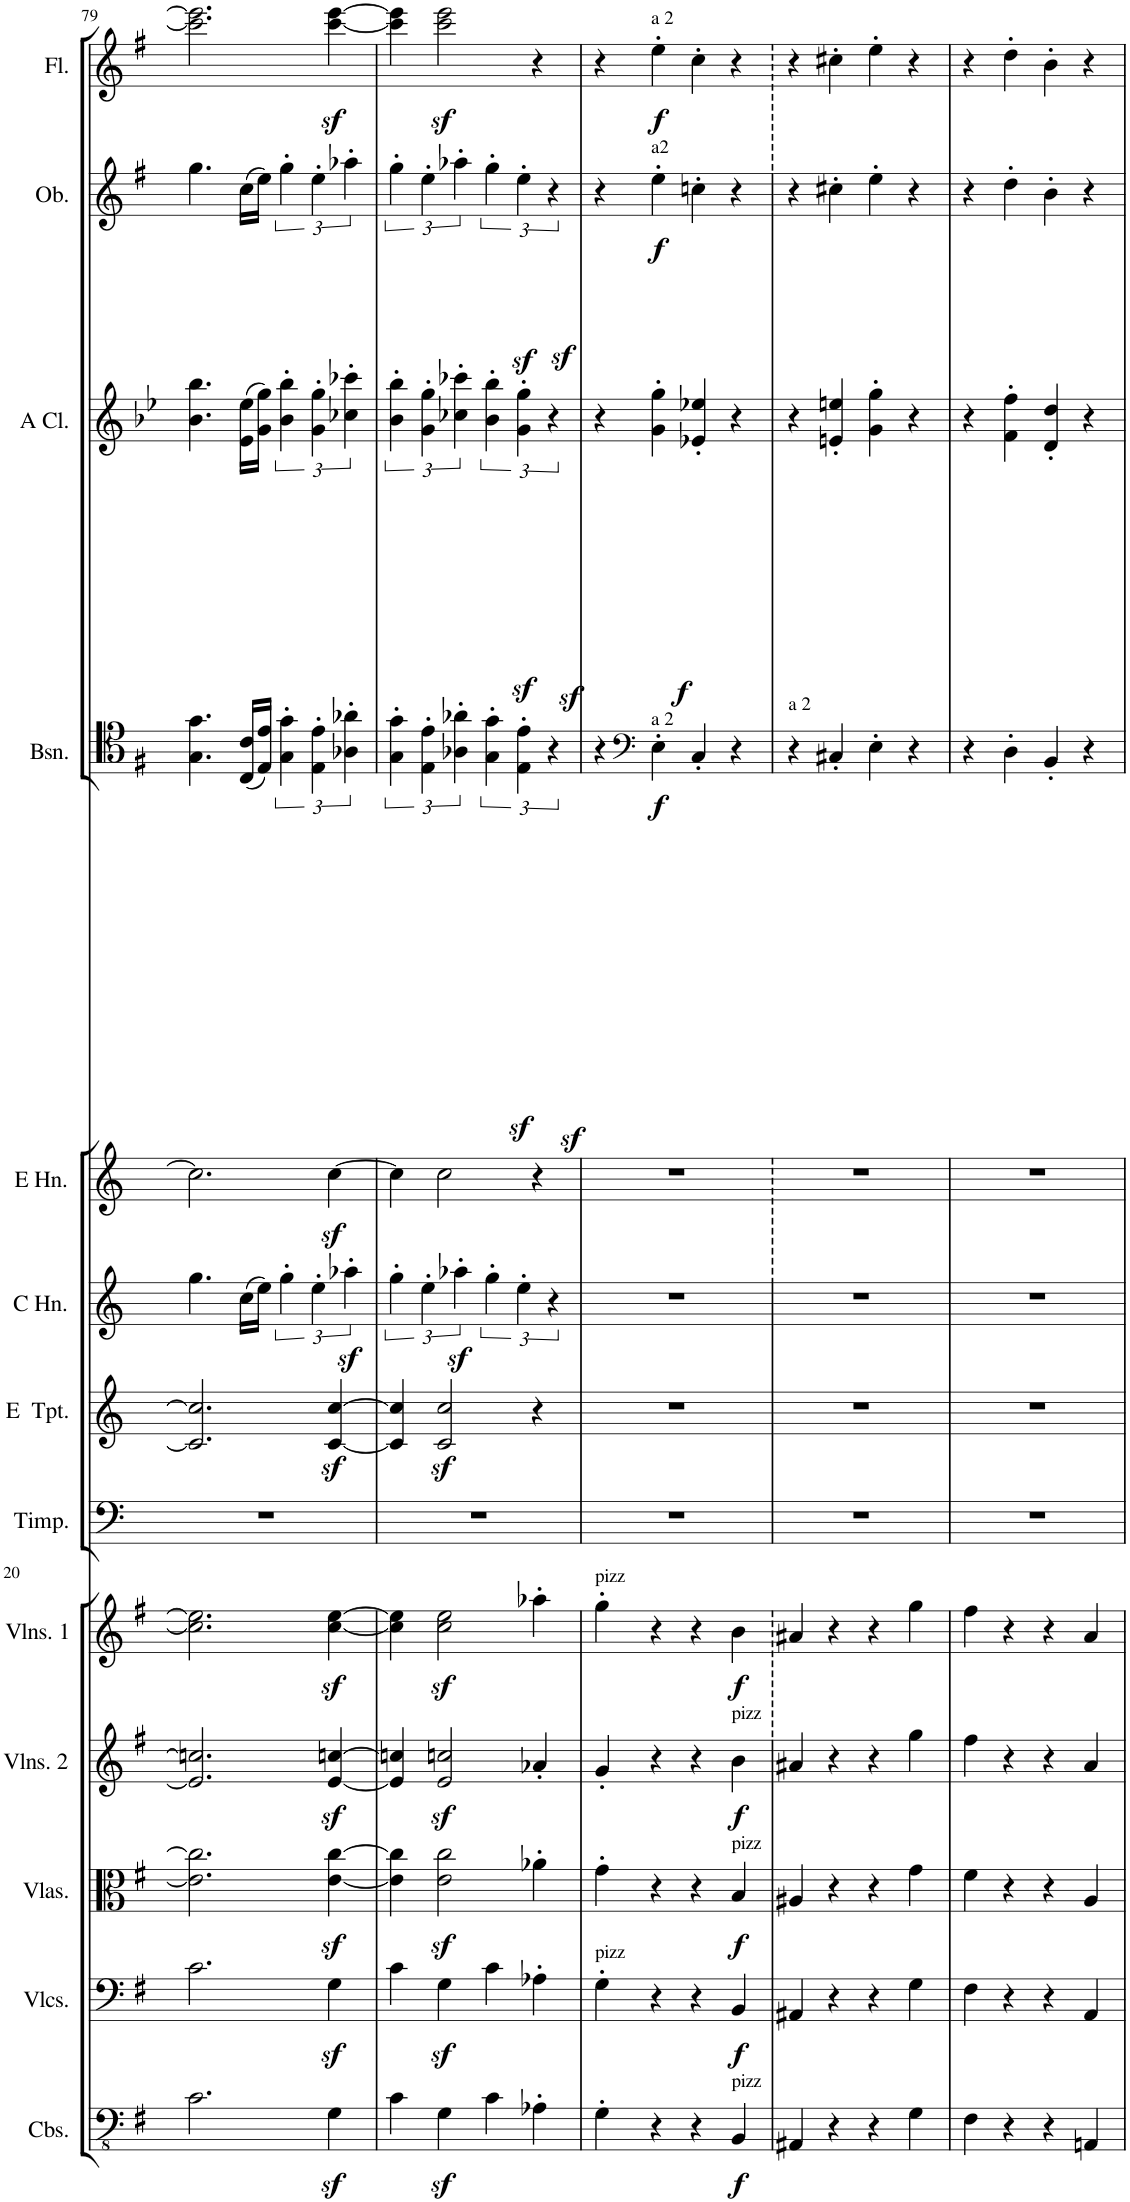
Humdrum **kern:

**kern	**dynam	**kern	**dynam	**kern	**dynam	**kern	**dynam	**kern	**dynam	**kern	**kern	**kern	**kern	**kern	**dynam	**kern	**dynam	**kern	**dynam	**kern	**dynam
*part13	*part13	*part12	*part12	*part11	*part11	*part10	*part10	*part9	*part9	*part8	*part7	*part6	*part5	*part4	*part4	*part3	*part3	*part2	*part2	*part1	*part1
*staff13	*staff13	*staff12	*staff12	*staff11	*staff11	*staff10	*staff10	*staff9	*staff9	*staff8	*staff7	*staff6	*staff5	*staff4	*staff4	*staff3	*staff3	*staff2	*staff2	*staff1	*staff1
*I"Contrabasses	*	*I"Violoncellos	*	*I"Violas	*	*I"Violins 2	*	*I"Violins 1	*	*I"Timpani in B and E	*I"Trumpet 1 2 in E	*I"Horn 3 4  in C	*I"Horn 1 2 in E	*I"Bassoon 1 2	*	*I"A Clarinet 1 2	*	*I"Oboe 1 2	*	*I"Flute 1 2	*
*I'Cbs.	*	*I'Vlcs.	*	*I'Vlas.	*	*I'Vlns. 2	*	*I'Vlns. 1	*	*I'Timp.	*	*	*	*I'Bsn.	*	*I'A Cl.	*	*I'Ob.	*	*I'Fl.	*
!!LO:PB:g=z
*clefFv4	*	*clefF4	*	*clefC3	*	*clefG2	*	*clefG2	*	*clefF4	*clefG2	*clefG2	*clefG2	*clefC4	*	*clefG2	*	*clefG2	*	*clefG2	*
*	*	*	*	*	*	*	*	*	*	*	*Trd-2c-4	*Trd4c7	*Trd5c8	*	*	*Trd2c3	*	*	*	*	*
*k[f#]	*	*k[f#]	*	*k[f#]	*	*k[f#]	*	*k[f#]	*	*k[]	*k[]	*k[]	*k[]	*k[f#]	*	*k[b-e-]	*	*k[f#]	*	*k[f#]	*
*M4/4	*	*M4/4	*	*M4/4	*	*M4/4	*	*M4/4	*	*M4/4	*M4/4	*M4/4	*M4/4	*M4/4	*	*M4/4	*	*M4/4	*	*M4/4	*
*met(c|)	*	*met(c|)	*	*met(c|)	*	*met(c|)	*	*met(c|)	*	*met(c|)	*met(c|)	*met(c|)	*met(c|)	*met(c|)	*	*met(c|)	*	*met(c|)	*	*met(c|)	*
=79	=79	=79	=79	=79	=79	=79	=79	=79	=79	=79	=79	=79	=79	=79	=79	=79	=79	=79	=79	=79	=79
2.C\	.	2.c\	.	2.e\] 2.cc\]	.	2.e/] 2.ccn/]	.	2.cc\] 2.ee\]	.	1r	2.c/] 2.cc/]	4.gg\	2.cc\]	4.G\ 4.g\	.	4.b-\ 4.bb-\	.	4.gg\	.	2.ccc\] 2.eee\]	.
.	.	.	.	.	.	.	.	.	.	.	.	(16cc\LL	.	(16C/ 16c/LL	.	(16e-\ 16ee-\LL	.	(16cc\LL	.	.	.
.	.	.	.	.	.	.	.	.	.	.	.	16ee\JJ)	.	16E/ 16e/JJ)	.	16g\ 16gg\JJ)	.	16ee\JJ)	.	.	.
.	.	.	.	.	.	.	.	.	.	.	.	6gg'\	.	6G\' 6g\'	.	6b-\' 6bb-\'	.	6gg'\	.	.	.
.	.	.	.	.	.	.	.	.	.	.	.	6ee'\	.	6E\' 6e\'	.	6g\' 6gg\'	.	6ee'\	.	.	.
4GGz<\	.	4Gz<\	.	[4e\z< [4cc\z<	.	[4e/z< [4ccn/z<	.	[4cc\z< [4ee\z<	.	.	[4c/z< [4cc/z<	.	[4ccz<\	.	.	.	.	.	.	[4ccc\z< [4eee\z<	.
.	.	.	.	.	.	.	.	.	.	.	.	6aa-Xz<'\	.	6A-X\z<' 6a-X\z<'	.	6cc-X\z<' 6ccc-X\z<'	.	6aa-Xz<'\	.	.	.
=80	=80	=80	=80	=80	=80	=80	=80	=80	=80	=80	=80	=80	=80	=80	=80	=80	=80	=80	=80	=80	=80
4C\	.	4c\	.	4e\] 4cc\]	.	4e/] 4ccn/]	.	4cc\] 4ee\]	.	1r	4c/] 4cc/]	6gg'\	4cc\]	6G\' 6g\'	.	6b-\' 6bb-\'	.	6gg'\	.	4ccc\] 4eee\]	.
.	.	.	.	.	.	.	.	.	.	.	.	6ee'\	.	6E\' 6e\'	.	6g\' 6gg\'	.	6ee'\	.	.	.
4GGz<\	.	4Gz<\	.	2e\z< 2cc\z<	.	2e/z< 2ccn/z<	.	2cc\z< 2ee\z<	.	.	2c/z< 2cc/z<	.	2cc\	.	.	.	.	.	.	2ccc\z< 2eee\z<	.
.	.	.	.	.	.	.	.	.	.	.	.	6aa-Xz<'\	.	6A-X\z<' 6a-X\z<'	.	6cc-X\z<' 6ccc-X\z<'	.	6aa-Xz<'\	.	.	.
4C\	.	4c\	.	.	.	.	.	.	.	.	.	6gg'\	.	6G\' 6g\'	.	6b-\' 6bb-\'	.	6gg'\	.	.	.
.	.	.	.	.	.	.	.	.	.	.	.	6ee'\	.	6E\' 6e\'	.	6g\' 6gg\'	.	6ee'\	.	.	.
4AA-X'\	.	4A-X'\	.	4a-X'\	.	4a-X'/	.	4aa-X'\	.	.	4r	.	4r	.	.	.	.	.	.	4r	.
.	.	.	.	.	.	.	.	.	.	.	.	6r	.	6r	.	6r	.	6r	.	.	.
=81	=81	=81	=81	=81	=81	=81	=81	=81	=81	=81	=81	=81	=81	=81	=81	=81	=81	=81	=81	=81	=81
!	!	!	!	!	!	!	!	!LO:TX:a:t=pizz	!	!	!	!	!	!	!	!	!	!	!	!	!
!	!	!LO:TX:a:t=pizz	!	!	!	!	!	!	!	!	!	!	!	!	!	!	!	!	!	!	!
4GG'\	.	4G'\	.	4g'\	.	4g'/	.	4gg'\	.	1r	1r	1r	1r	4r	.	4r	.	4r	.	4r	.
*	*	*	*	*	*	*	*	*	*	*	*	*	*	*clefF4	*	*	*	*	*	*	*
!	!	!	!	!	!	!	!	!	!	!	!	!	!	!	!	!	!	!	!	!LO:TX:a:t=a 2	!
!	!	!	!	!	!	!	!	!	!	!	!	!	!	!	!	!	!	!LO:TX:a:t=a2	!	!	!
!	!	!	!	!	!	!	!	!	!	!	!	!	!	!LO:TX:a:t=a 2	!	!	!	!	!	!	!
!	!	!	!	!	!	!	!	!	!	!	!	!	!	!	!LO:DY:b	!	!LO:DY:b	!	!LO:DY:b	!	!LO:DY:b
4r	.	4r	.	4r	.	4r	.	4r	.	.	.	.	.	4E'\	f	4g\' 4gg\'	f	4ee'\	f	4ee'\	f
4r	.	4r	.	4r	.	4r	.	4r	.	.	.	.	.	4C'/	.	4e-X/' 4ee-X/'	.	4ccn'\	.	4cc'\	.
!	!	!	!	!	!	!LO:TX:a:t=pizz	!	!	!	!	!	!	!	!	!	!	!	!	!	!	!
!	!	!	!	!LO:TX:a:t=pizz	!	!	!	!	!	!	!	!	!	!	!	!	!	!	!	!	!
!LO:TX:a:t=pizz	!	!	!	!	!	!	!	!	!	!	!	!	!	!	!	!	!	!	!	!	!
!	!LO:DY:b	!	!LO:DY:b	!	!LO:DY:b	!	!LO:DY:b	!	!LO:DY:b	!	!	!	!	!	!	!	!	!	!	!	!
4BBB/	f	4BB/	f	4B/	f	4b\	f	4b\	f	.	.	.	.	4r	.	4r	.	4r	.	4r	.
=82	=82	=82	=82	=82	=82	=82	=82	=82	=82	=82	=82	=82	=82	=82	=82	=82	=82	=82	=82	=82	=82
!	!	!	!	!	!	!	!	!	!	!	!	!	!	!LO:TX:a:t=a 2	!	!	!	!	!	!	!
4AAA#X/	.	4AA#X/	.	4A#X/	.	4a#X/	.	4a#X/	.	1r	1r	1r	1r	4r	.	4r	.	4r	.	4r	.
4r	.	4r	.	4r	.	4r	.	4r	.	.	.	.	.	4C#X'/	.	4en/' 4een/'	.	4cc#X'\	.	4cc#X'\	.
4r	.	4r	.	4r	.	4r	.	4r	.	.	.	.	.	4E'\	.	4g\' 4gg\'	.	4ee'\	.	4ee'\	.
4GG\	.	4G\	.	4g\	.	4gg\	.	4gg\	.	.	.	.	.	4r	.	4r	.	4r	.	4r	.
=83	=83	=83	=83	=83	=83	=83	=83	=83	=83	=83	=83	=83	=83	=83	=83	=83	=83	=83	=83	=83	=83
4FF#\	.	4F#\	.	4f#\	.	4ff#\	.	4ff#\	.	1r	1r	1r	1r	4r	.	4r	.	4r	.	4r	.
4r	.	4r	.	4r	.	4r	.	4r	.	.	.	.	.	4D'\	.	4f\' 4ff\'	.	4dd'\	.	4dd'\	.
4r	.	4r	.	4r	.	4r	.	4r	.	.	.	.	.	4BB'/	.	4d/' 4dd/'	.	4b'\	.	4b'\	.
4AAAn/	.	4AA/	.	4A/	.	4a/	.	4a/	.	.	.	.	.	4r	.	4r	.	4r	.	4r	.
=	=	=	=	=	=	=	=	=	=	=	=	=	=	=	=	=	=	=	=	=	=
*-	*-	*-	*-	*-	*-	*-	*-	*-	*-	*-	*-	*-	*-	*-	*-	*-	*-	*-	*-	*-	*-
